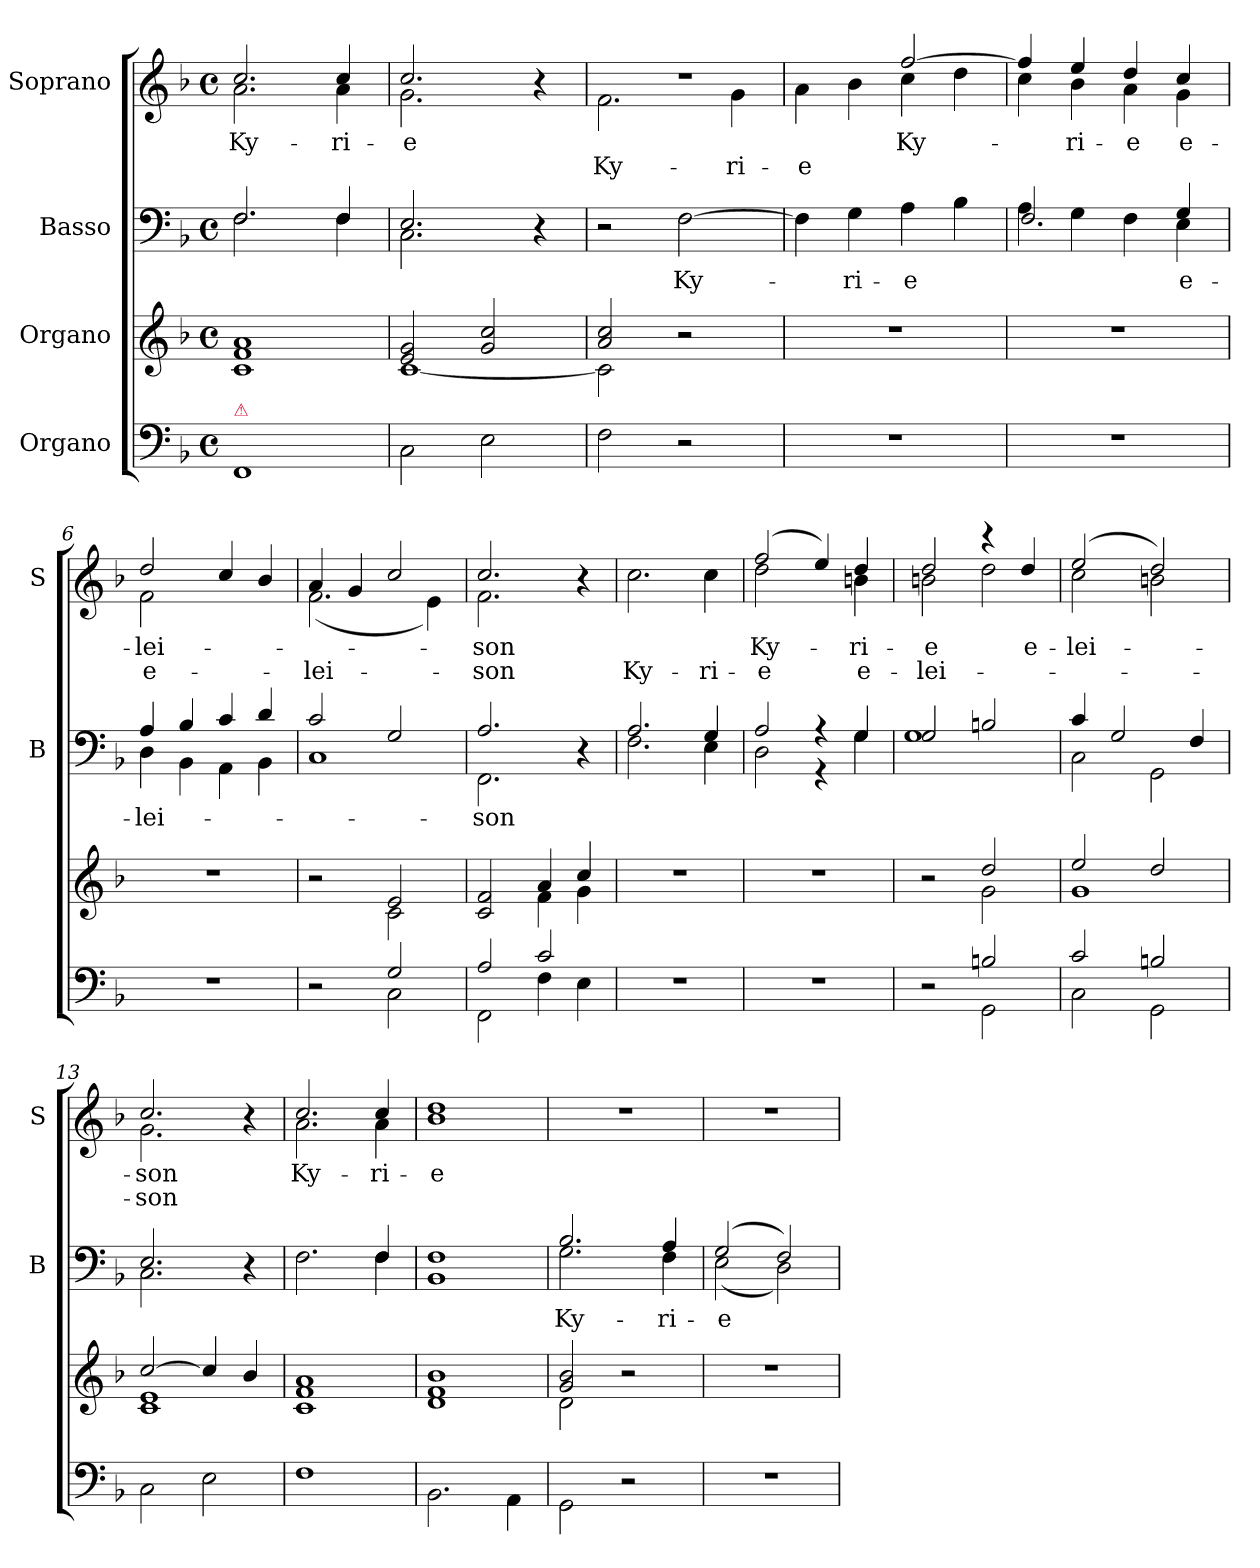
**kern	**kern	**kern	**text	**kern	**text	**text
*part4	*part3	*part2	*part2	*part1	*part1	*part1
*staff4	*staff3	*staff2	*staff2	*staff1	*staff1	*staff1
*I"Organo	*I"Organo	*I"Basso	*	*I"Soprano	*	*
*	*	*I'B	*	*I'S	*	*
*clefF4	*clefG2	*clefF4	*	*clefG2	*	*
*k[b-]	*k[b-]	*k[b-]	*	*k[b-]	*	*
*F:	*F:	*F:	*	*F:	*	*
*M4/4	*M4/4	*M4/4	*	*M4/4	*	*
*met(c)	*met(c)	*met(c)	*	*met(c)	*	*
=1	=1	=1	=1	=1	=1	=1
*	*	*^	*	*^	*	*
!LO:TX:a:color=crimson:t=⚠	!	!	!	!	!	!	!	!
1FF	1c 1f 1a	2.F/	2.F\	.	2.cc/	2.a\	Ky-	.
.	.	4F/	4F\	.	4cc/	4a\	-ri-	.
=2	=2	=2	=2	=2	=2	=2	=2	=2
*	*^	*	*	*	*	*	*	*
2C\	2e/ 2g/	[1c	2.E/	2.C\	.	2.cc/	2.g\	-e	.
2E\	2g/ 2cc/	.	.	.	.	.	.	.	.
.	.	.	4r	4ryy	.	4r	4ryy	.	.
=3	=3	=3	=3	=3	=3	=3	=3	=3	=3
!	!	!	!	!	!	!LO:N:vis=2	!	!	!
*	*	*	*v	*v	*	*	*	*	*
2F\	2a/ 2cc/	2c\]	2r	.	1rdd	2.f\	.	Ky-
2r	2r	2ryy	[2F\	Ky-	.	.	.	.
.	.	.	.	.	.	4g\	.	-ri-
*	*v	*v	*	*	*	*	*	*
=4	=4	=4	=4	=4	=4	=4	=4
1r	1r	4F\]	.	2ryy	4a\	.	-e
.	.	4G\	-ri-	.	4b-\	.	.
.	.	4A\	-e	[2ff/	4cc\	Ky-	.
.	.	4B-\	.	.	4dd\	.	.
=5	=5	=5	=5	=5	=5	=5	=5
*	*	*^	*	*	*	*	*
1r	1r	4A\	2.F/	.	4ff/]	4cc\	.	.
.	.	4G\	.	.	4ee/	4b-\	-ri-	.
.	.	4F\	.	.	4dd/	4a\	-e	.
.	.	4G/	4E\	e-	4cc/	4g\	e-	.
=6	=6	=6	=6	=6	=6	=6	=6	=6
1r	1r	4A/	4D\	-lei-	2dd/	2f\	-lei-	e-
.	.	4B-/	4BB-\	.	.	.	.	.
.	.	4c/	4AA\	.	4cc/	2ryy	.	.
.	.	4d/	4BB-\	.	4b-/	.	.	.
=7	=7	=7	=7	=7	=7	=7	=7	=7
*^	*^	*	*	*	*	*	*	*
2r	2ryy	2r	2ryy	2c/	1C	.	4a/	(2.f\	.	-lei-
.	.	.	.	.	.	.	4g/	.	.	.
2G/	2C\	2e/	2c\	2G/	.	.	2cc/	.	.	.
.	.	.	.	.	.	.	.	4e\)	.	.
=8	=8	=8	=8	=8	=8	=8	=8	=8	=8	=8
2A/	2FF\	2c/ 2f/	2ryy	2.A/	2.FF\	-son	2.cc/	2.f\	-son	-son
2c/	4F\	4a/	4f\	.	.	.	.	.	.	.
.	4E\	4cc/	4g\	4r	4ryy	.	4r	4ryy	.	.
*v	*v	*	*	*	*	*	*v	*v	*	*
*	*v	*v	*	*	*	*	*	*
=9	=9	=9	=9	=9	=9	=9	=9
1r	1r	2.A/	2.F\	.	2.cc\	.	Ky-
.	.	4G/	4E\	.	4cc\	.	-ri-
=10	=10	=10	=10	=10	=10	=10	=10
*	*	*	*	*	*^	*	*
1r	1r	2A/	2D\	.	(2ff/	2dd\	Ky-	-e
.	.	4r	4r	.	4ee/)	4ryy	.	.
.	.	4G/	4G\	.	4dd/	4bn\	-ri-	e-
=11	=11	=11	=11	=11	=11	=11	=11	=11
*^	*^	*	*	*	*	*	*	*
2r	2ryy	2r	2ryy	2G/	1G	.	2dd/	2bn\	-e	-lei-
2Bn/	2GG\	2dd/	2g\	2Bn/	.	.	4r	2dd\	.	.
.	.	.	.	.	.	.	4dd/	.	e-	.
=12	=12	=12	=12	=12	=12	=12	=12	=12	=12	=12
2c/	2C\	2ee/	1g	4c/	2C\	.	(2ee/	2cc\	-lei-	.
.	.	.	.	2G/	.	.	.	.	.	.
2Bn/	2GG\	2dd/	.	.	2GG\	.	2dd/)	2bn\	.	.
.	.	.	.	4F/	.	.	.	.	.	.
*v	*v	*	*	*	*	*	*	*	*	*
=13	=13	=13	=13	=13	=13	=13	=13	=13	=13
2C\	[2cc/	1c 1e	2.E/	2.C\	.	2.cc/	2.g\	-son	-son
2E\	4cc/]	.	.	.	.	.	.	.	.
.	4b-/	.	4r	4ryy	.	4r	4ryy	.	.
*	*v	*v	*	*	*	*	*	*	*
=14	=14	=14	=14	=14	=14	=14	=14	=14
1F	1c 1f 1a	2.F\	2.ryy	.	2.cc/	2.a\	Ky-	.
.	.	4F/	4F\	.	4cc/	4a\	-ri-	.
=15	=15	=15	=15	=15	=15	=15	=15	=15
2.BB-\	1d 1f 1b-	1F	1BB-	.	1dd	1b-	-e	.
4AA\	.	.	.	.	.	.	.	.
*	*	*	*	*	*v	*v	*	*
=16	=16	=16	=16	=16	=16	=16	=16
*	*^	*	*	*	*	*	*
2GG\	2g/ 2b-/	2d\	2.B-/	2.G\	Ky-	1r	.	.
2r	2r	2ryy	.	.	.	.	.	.
.	.	.	4A/	4F\	-ri-	.	.	.
*	*v	*v	*	*	*	*	*	*
=17	=17	=17	=17	=17	=17	=17	=17
1r	1r	(2G/	(2E\	-e	1r	.	.
.	.	2F/)	2D\)	.	.	.	.
*	*	*v	*v	*	*	*	*
=	=	=	=	=	=	=
*-	*-	*-	*-	*-	*-	*-
